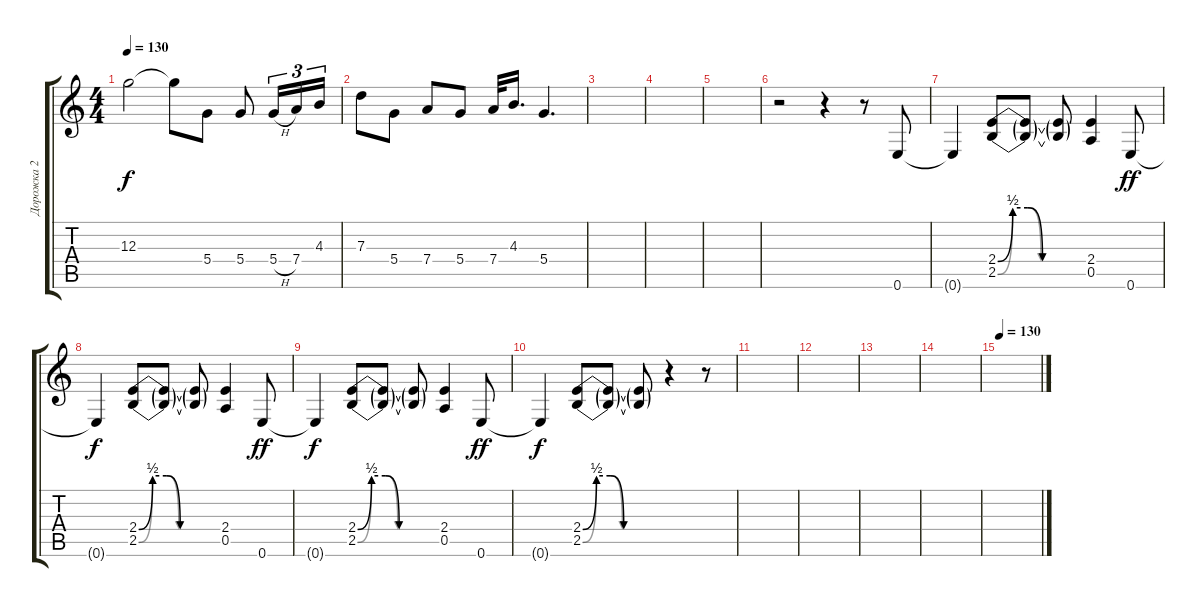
\track ("Дорожка 2" "Дорожка 2") {instrument distortionguitar}
\staff {score tabs}
\tuning (E4 B3 G3 D3 A2 E2) {hide}
\ts (4 4)
\tempo 130
\clef g2
\ks c
12.3{t}.2{dy f} 12.3{t}.8 5.4.8 5.4.8 5.4{h}.16{tu (3 2)} 7.4.16{tu (3 2)} 4.3.16{tu (3 2)} |
7.3.8 5.4.8 7.4.8 5.4.8 7.4.32 4.3.16{d} 5.4.4{d} |
|
|
|
r.2 r.4 r.8 0.6.8 |
0.6{t}.4 (2.4{be (custom 0 0 10 2 20 2 30 0 45 0 60 0)} 2.5{be (custom 0 0 10 2 20 2 29 0 45 0 60 0)}).8 (2.4{t} 2.5{t}).8 (2.4{t} 2.5{t}).8 (2.4 0.5).4 0.6.8{dy ff} |
0.6{t}.4{dy f} (2.4{be (custom 0 0 10 2 20 2 30 0 45 0 60 0)} 2.5{be (custom 0 0 10 2 20 2 29 0 45 0 60 0)}).8 (2.4{t} 2.5{t}).8 (2.4{t} 2.5{t}).8 (2.4 0.5).4 0.6.8{dy ff} |
0.6{t}.4{dy f} (2.4{be (custom 0 0 10 2 20 2 30 0 45 0 60 0)} 2.5{be (custom 0 0 10 2 20 2 29 0 45 0 60 0)}).8 (2.4{t} 2.5{t}).8 (2.4{t} 2.5{t}).8 (2.4 0.5).4 0.6.8{dy ff} |
0.6{t}.4{dy f} (2.4{be (custom 0 0 10 2 20 2 30 0 45 0 60 0)} 2.5{be (custom 0 0 10 2 20 2 29 0 45 0 60 0)}).8 (2.4{t} 2.5{t}).8 (2.4{t} 2.5{t}).8 r.4 r.8 |
|
|
|
|
\tempo 130
